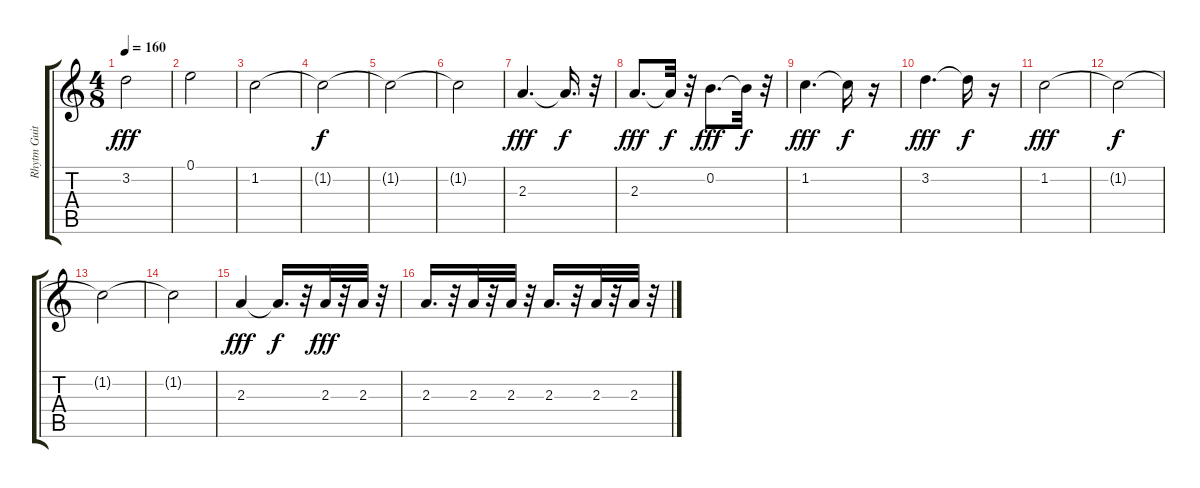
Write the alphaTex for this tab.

\track ("Rhytm Guitar2" "Rhytm Guit") {instrument overdrivenguitar}
\staff {score tabs}
\tuning (E4 B3 G3 D3 A2 E2) {hide}
\ts (4 8)
\tempo 160
\clef g2
\ks c
3.2.2{dy fff} |
0.1.2 |
1.2.2 |
1.2{t}.2{dy f} |
1.2{t}.2 |
1.2{t}.2 |
2.3.4{d dy fff} 2.3{t}.16{d dy f} r.32 |
2.3.8{d dy fff} 2.3{t}.32{dy f} r.32 0.2.8{d dy fff} 0.2{t}.32{dy f} r.32 |
1.2.4{d dy fff} 1.2{t}.16{dy f} r.16 |
3.2.4{d dy fff} 3.2{t}.16{dy f} r.16 |
1.2.2{dy fff} |
1.2{t}.2{dy f} |
1.2{t}.2 |
1.2{t}.2 |
2.3.4{dy fff} 2.3{t}.16{d dy f} r.32 2.3.32{dy fff} r.32 2.3.32 r.32 |
2.3.16{d} r.32 2.3.32 r.32 2.3.32 r.32 2.3.16{d} r.32 2.3.32 r.32 2.3.32 r.32
